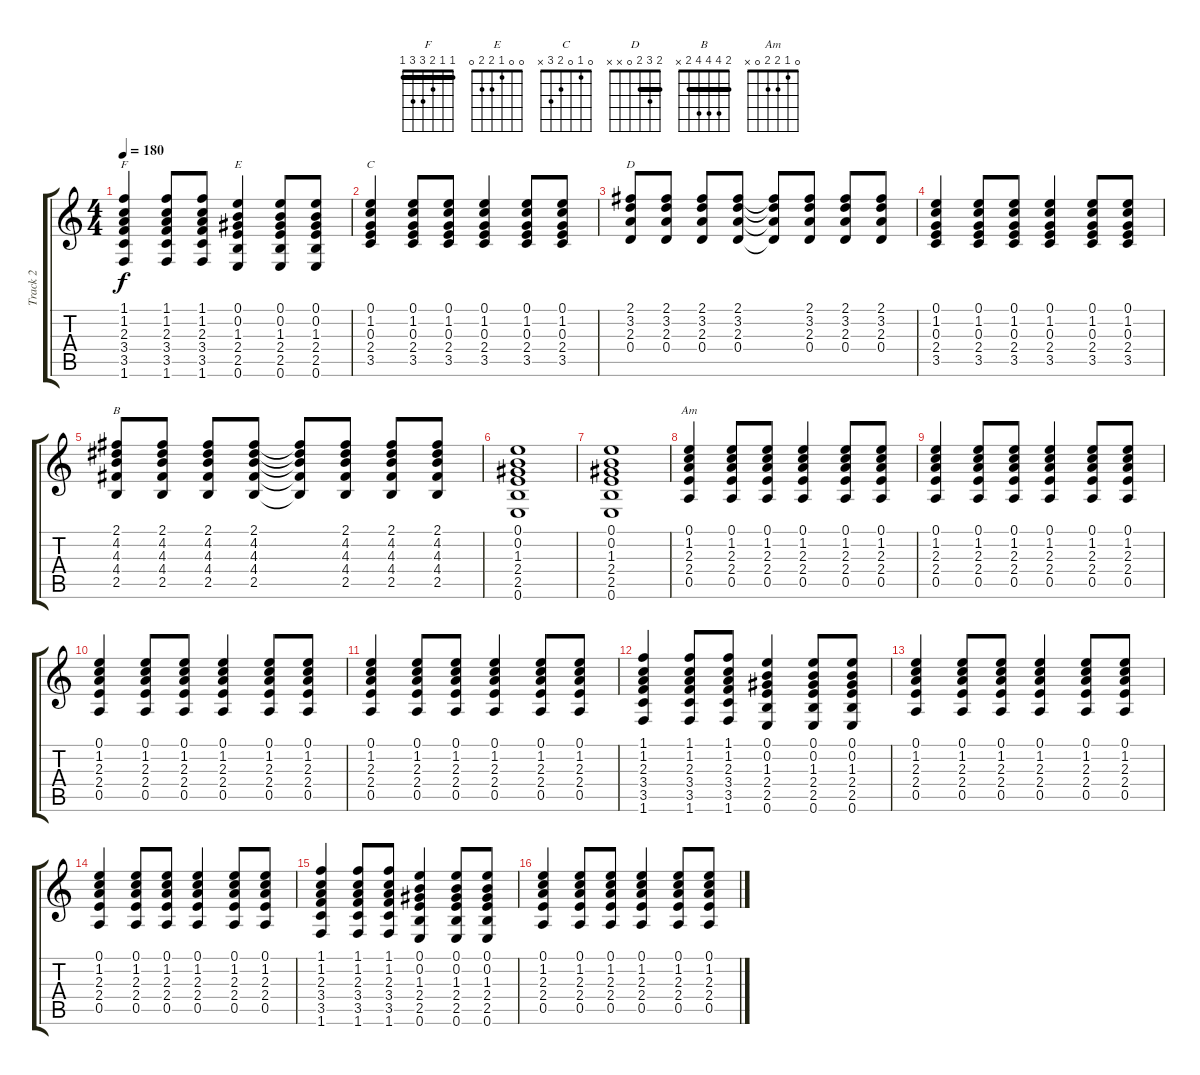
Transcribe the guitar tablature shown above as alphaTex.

\track ("Track 2" "Track 2") {instrument distortionguitar}
\staff {score tabs}
\tuning (E4 B3 G3 D3 A2 E2) {hide}
\chord ("F" 1 1 2 3 3 1) {barre 1}
\chord ("E" 0 0 1 2 2 0)
\chord ("C" 0 1 0 2 3 x)
\chord ("D" 2 3 2 0 x x) {barre 2}
\chord ("B" 2 4 4 4 2 x) {barre 2}
\chord ("Am" 0 1 2 2 0 x)
\ts (4 4)
\tempo 180
\clef g2
\ks c
(1.1 1.2 2.3 3.4 3.5 1.6).4{ch "F" dy f} (1.1 1.2 2.3 3.4 3.5 1.6).8 (1.1 1.2 2.3 3.4 3.5 1.6).8 (0.1 0.2 1.3 2.4 2.5 0.6).4{ch "E"} (0.1 0.2 1.3 2.4 2.5 0.6).8 (0.1 0.2 1.3 2.4 2.5 0.6).8 |
(0.1 1.2 0.3 2.4 3.5).4{ch "C"} (0.1 1.2 0.3 2.4 3.5).8 (0.1 1.2 0.3 2.4 3.5).8 (0.1 1.2 0.3 2.4 3.5).4 (0.1 1.2 0.3 2.4 3.5).8 (0.1 1.2 0.3 2.4 3.5).8 |
(2.1 3.2 2.3 0.4).8{ch "D"} (2.1 3.2 2.3 0.4).8 (2.1 3.2 2.3 0.4).8 (2.1 3.2 2.3 0.4).8 (2.1{t} 3.2{t} 2.3{t} 0.4{t}).8 (2.1 3.2 2.3 0.4).8 (2.1 3.2 2.3 0.4).8 (2.1 3.2 2.3 0.4).8 |
(0.1 1.2 0.3 2.4 3.5).4 (0.1 1.2 0.3 2.4 3.5).8 (0.1 1.2 0.3 2.4 3.5).8 (0.1 1.2 0.3 2.4 3.5).4 (0.1 1.2 0.3 2.4 3.5).8 (0.1 1.2 0.3 2.4 3.5).8 |
(2.1 4.2 4.3 4.4 2.5).8{ch "B"} (2.1 4.2 4.3 4.4 2.5).8 (2.1 4.2 4.3 4.4 2.5).8 (2.1 4.2 4.3 4.4 2.5).8 (2.1{t} 4.2{t} 4.3{t} 4.4{t} 2.5{t}).8 (2.1 4.2 4.3 4.4 2.5).8 (2.1 4.2 4.3 4.4 2.5).8 (2.1 4.2 4.3 4.4 2.5).8 |
(0.1 0.2 1.3 2.4 2.5 0.6).1 |
(0.1 0.2 1.3 2.4 2.5 0.6).1 |
(0.1 1.2 2.3 2.4 0.5).4{ch "Am"} (0.1 1.2 2.3 2.4 0.5).8 (0.1 1.2 2.3 2.4 0.5).8 (0.1 1.2 2.3 2.4 0.5).4 (0.1 1.2 2.3 2.4 0.5).8 (0.1 1.2 2.3 2.4 0.5).8 |
(0.1 1.2 2.3 2.4 0.5).4 (0.1 1.2 2.3 2.4 0.5).8 (0.1 1.2 2.3 2.4 0.5).8 (0.1 1.2 2.3 2.4 0.5).4 (0.1 1.2 2.3 2.4 0.5).8 (0.1 1.2 2.3 2.4 0.5).8 |
(0.1 1.2 2.3 2.4 0.5).4 (0.1 1.2 2.3 2.4 0.5).8 (0.1 1.2 2.3 2.4 0.5).8 (0.1 1.2 2.3 2.4 0.5).4 (0.1 1.2 2.3 2.4 0.5).8 (0.1 1.2 2.3 2.4 0.5).8 |
(0.1 1.2 2.3 2.4 0.5).4 (0.1 1.2 2.3 2.4 0.5).8 (0.1 1.2 2.3 2.4 0.5).8 (0.1 1.2 2.3 2.4 0.5).4 (0.1 1.2 2.3 2.4 0.5).8 (0.1 1.2 2.3 2.4 0.5).8 |
(1.1 1.2 2.3 3.4 3.5 1.6).4 (1.1 1.2 2.3 3.4 3.5 1.6).8 (1.1 1.2 2.3 3.4 3.5 1.6).8 (0.1 0.2 1.3 2.4 2.5 0.6).4 (0.1 0.2 1.3 2.4 2.5 0.6).8 (0.1 0.2 1.3 2.4 2.5 0.6).8 |
(0.1 1.2 2.3 2.4 0.5).4 (0.1 1.2 2.3 2.4 0.5).8 (0.1 1.2 2.3 2.4 0.5).8 (0.1 1.2 2.3 2.4 0.5).4 (0.1 1.2 2.3 2.4 0.5).8 (0.1 1.2 2.3 2.4 0.5).8 |
(0.1 1.2 2.3 2.4 0.5).4 (0.1 1.2 2.3 2.4 0.5).8 (0.1 1.2 2.3 2.4 0.5).8 (0.1 1.2 2.3 2.4 0.5).4 (0.1 1.2 2.3 2.4 0.5).8 (0.1 1.2 2.3 2.4 0.5).8 |
(1.1 1.2 2.3 3.4 3.5 1.6).4 (1.1 1.2 2.3 3.4 3.5 1.6).8 (1.1 1.2 2.3 3.4 3.5 1.6).8 (0.1 0.2 1.3 2.4 2.5 0.6).4 (0.1 0.2 1.3 2.4 2.5 0.6).8 (0.1 0.2 1.3 2.4 2.5 0.6).8 |
(0.1 1.2 2.3 2.4 0.5).4 (0.1 1.2 2.3 2.4 0.5).8 (0.1 1.2 2.3 2.4 0.5).8 (0.1 1.2 2.3 2.4 0.5).4 (0.1 1.2 2.3 2.4 0.5).8 (0.1 1.2 2.3 2.4 0.5).8
